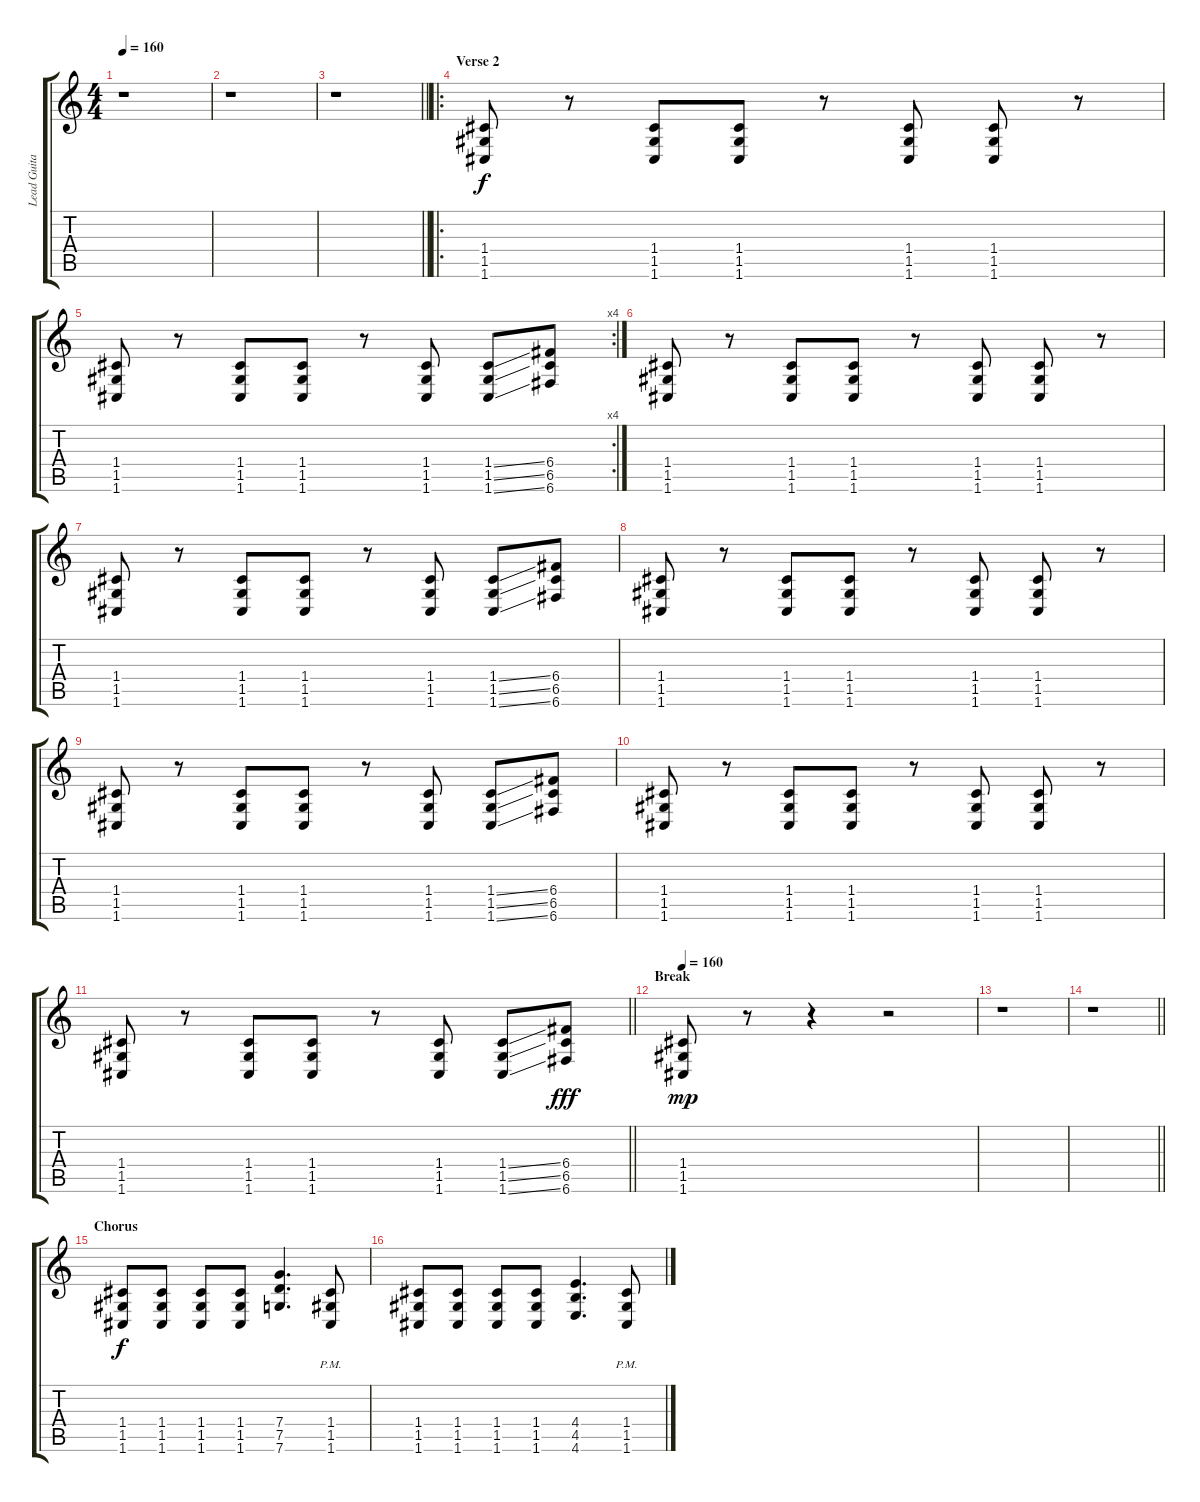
\track ("Lead Guitar" "Lead Guita") {instrument distortionguitar}
\staff {score tabs}
\tuning (D4 A3 F3 C3 G2 C2) {hide}
\ts (4 4)
\tempo 160
\clef g2
\ks c
r.1{dy f} |
r.1 |
\barLineRight lightlight
r.1 |
\ro
\section ("" "Verse 2")
(1.4 1.5 1.6).8 r.8 (1.4 1.5 1.6).8 (1.4 1.5 1.6).8 r.8 (1.4 1.5 1.6).8 (1.4 1.5 1.6).8 r.8 |
\rc 4
(1.4 1.5 1.6).8 r.8 (1.4 1.5 1.6).8 (1.4 1.5 1.6).8 r.8 (1.4 1.5 1.6).8 (1.4{ss} 1.5{ss} 1.6{ss}).8 (6.4 6.5 6.6).8 |
(1.4 1.5 1.6).8 r.8 (1.4 1.5 1.6).8 (1.4 1.5 1.6).8 r.8 (1.4 1.5 1.6).8 (1.4 1.5 1.6).8 r.8 |
(1.4 1.5 1.6).8 r.8 (1.4 1.5 1.6).8 (1.4 1.5 1.6).8 r.8 (1.4 1.5 1.6).8 (1.4{ss} 1.5{ss} 1.6{ss}).8 (6.4 6.5 6.6).8 |
(1.4 1.5 1.6).8 r.8 (1.4 1.5 1.6).8 (1.4 1.5 1.6).8 r.8 (1.4 1.5 1.6).8 (1.4 1.5 1.6).8 r.8 |
(1.4 1.5 1.6).8 r.8 (1.4 1.5 1.6).8 (1.4 1.5 1.6).8 r.8 (1.4 1.5 1.6).8 (1.4{ss} 1.5{ss} 1.6{ss}).8 (6.4 6.5 6.6).8 |
(1.4 1.5 1.6).8 r.8 (1.4 1.5 1.6).8 (1.4 1.5 1.6).8 r.8 (1.4 1.5 1.6).8 (1.4 1.5 1.6).8 r.8 |
\barLineRight lightlight
(1.4 1.5 1.6).8 r.8 (1.4 1.5 1.6).8 (1.4 1.5 1.6).8 r.8 (1.4 1.5 1.6).8 (1.4{ss} 1.5{ss} 1.6{ss}).8 (6.4 6.5 6.6).8{dy fff} |
\section ("" "Break")
\tempo 160
(1.4 1.5 1.6).8{dy mp} r.8 r.4 r.2 |
r.1 |
\barLineRight lightlight
r.1 |
\section ("" "Chorus")
(1.4 1.5 1.6).8{dy f} (1.4 1.5 1.6).8 (1.4 1.5 1.6).8 (1.4 1.5 1.6).8 (7.4 7.5 7.6).4{d} (1.4{pm} 1.5{pm} 1.6{pm}).8 |
(1.4 1.5 1.6).8 (1.4 1.5 1.6).8 (1.4 1.5 1.6).8 (1.4 1.5 1.6).8 (4.4 4.5 4.6).4{d} (1.4{pm} 1.5{pm} 1.6{pm}).8
